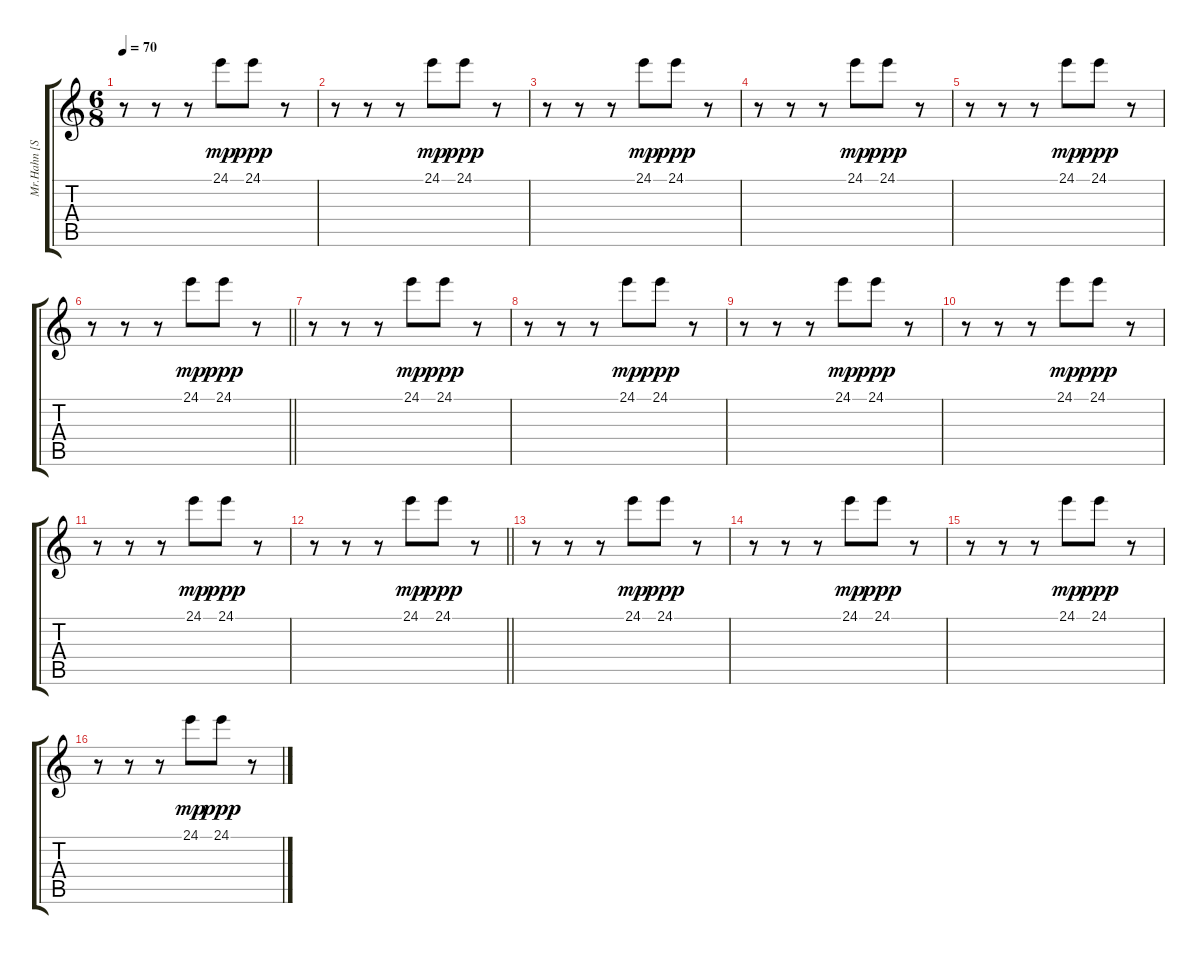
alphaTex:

\track ("Mr.Hahn [Sampler 5]" "Mr.Hahn [S") {instrument fx5brightness}
\staff {score tabs}
\tuning (E4 B3 G3 D3 A2 E2) {hide}
\ts (6 8)
\tempo 70
\clef g2
\ks c
r.8{dy ppp} r.8 r.8 24.1.8{dy mp} 24.1.8{dy ppp} r.8 |
r.8 r.8 r.8 24.1.8{dy mp} 24.1.8{dy ppp} r.8 |
r.8 r.8 r.8 24.1.8{dy mp} 24.1.8{dy ppp} r.8 |
r.8 r.8 r.8 24.1.8{dy mp} 24.1.8{dy ppp} r.8 |
r.8 r.8 r.8 24.1.8{dy mp} 24.1.8{dy ppp} r.8 |
\barLineRight lightlight
r.8 r.8 r.8 24.1.8{dy mp} 24.1.8{dy ppp} r.8 |
r.8 r.8 r.8 24.1.8{dy mp} 24.1.8{dy ppp} r.8 |
r.8 r.8 r.8 24.1.8{dy mp} 24.1.8{dy ppp} r.8 |
r.8 r.8 r.8 24.1.8{dy mp} 24.1.8{dy ppp} r.8 |
r.8 r.8 r.8 24.1.8{dy mp} 24.1.8{dy ppp} r.8 |
r.8 r.8 r.8 24.1.8{dy mp} 24.1.8{dy ppp} r.8 |
\barLineRight lightlight
r.8 r.8 r.8 24.1.8{dy mp} 24.1.8{dy ppp} r.8 |
r.8 r.8 r.8 24.1.8{dy mp} 24.1.8{dy ppp} r.8 |
r.8 r.8 r.8 24.1.8{dy mp} 24.1.8{dy ppp} r.8 |
r.8 r.8 r.8 24.1.8{dy mp} 24.1.8{dy ppp} r.8 |
r.8 r.8 r.8 24.1.8{dy mp} 24.1.8{dy ppp} r.8
